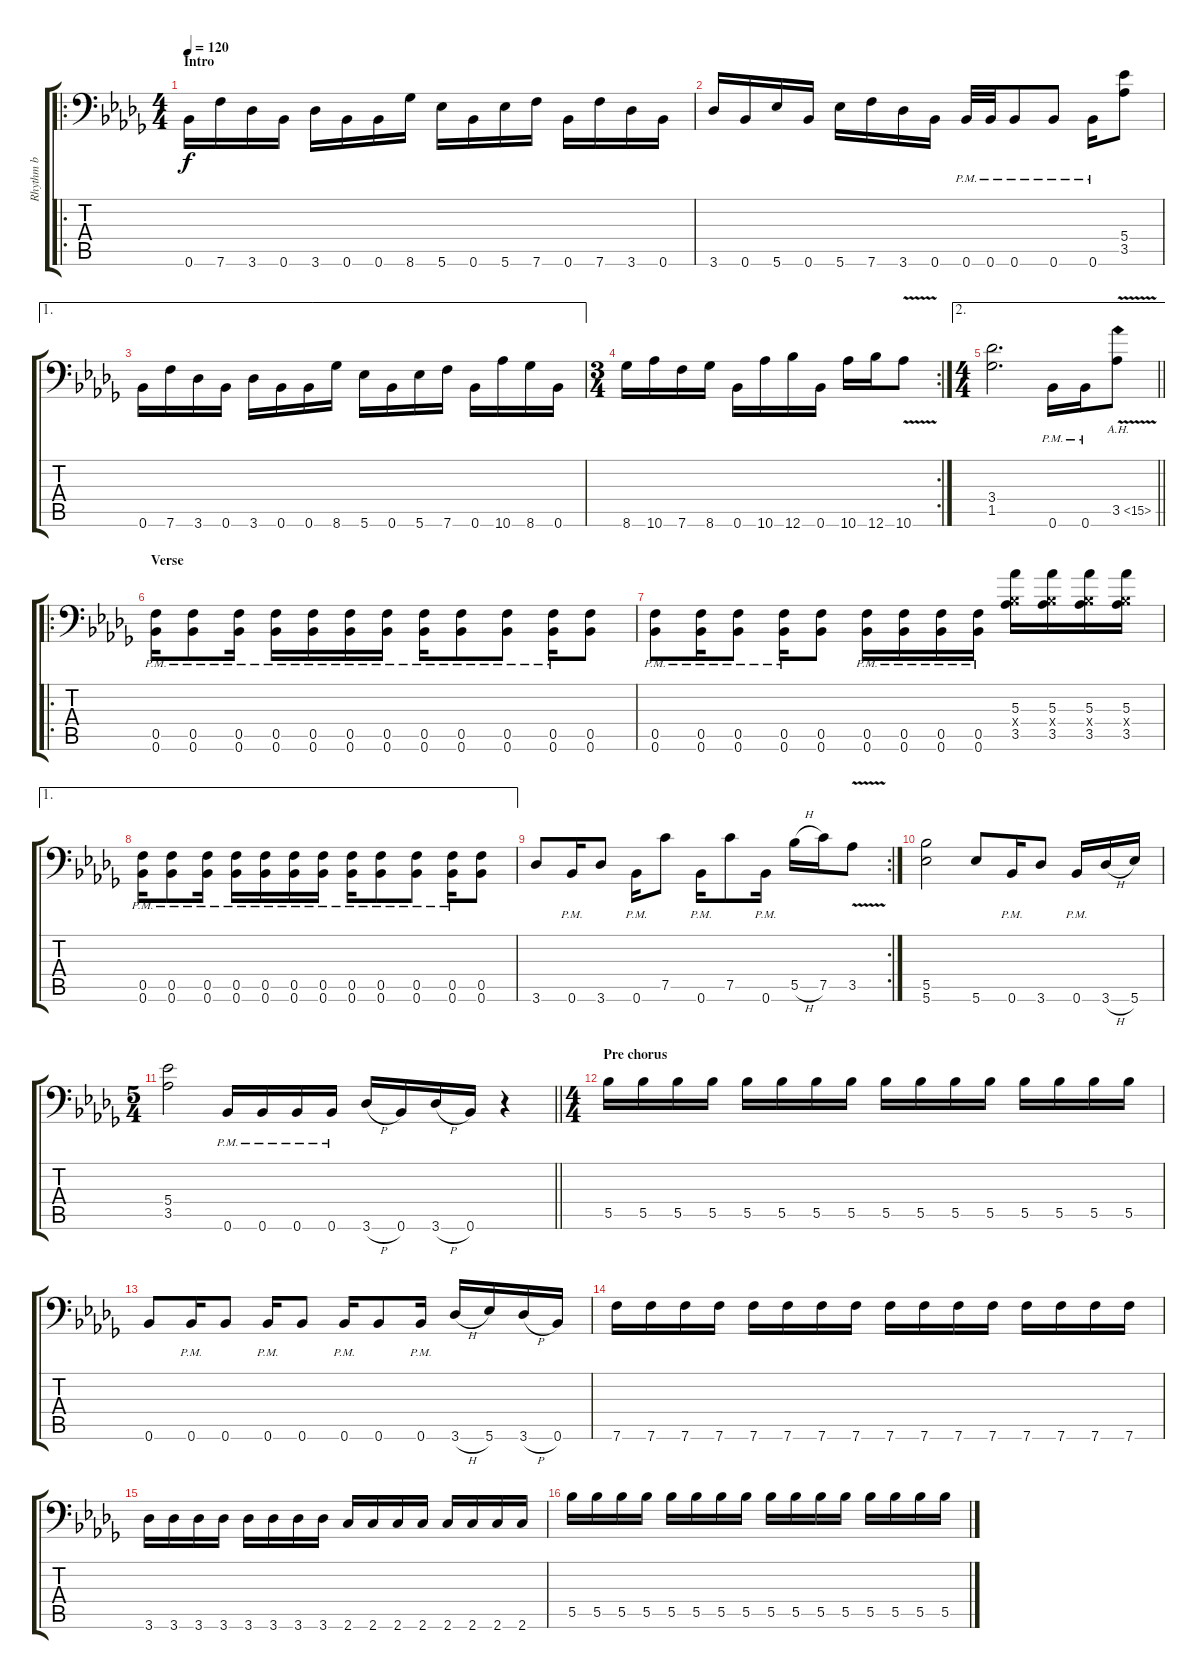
\track ("Rhythm b" "Rhythm b") {instrument overdrivenguitar}
\staff {score tabs}
\tuning (C4 G3 Eb3 Bb2 F2 Bb1) {hide}
\ro
\ts (4 4)
\section ("" "Intro")
\tempo 120
\clef f4
\ks bbminor
0.6.16{dy f instrument overdrivenguitar} 7.6.16 3.6.16 0.6.16 3.6.16 0.6.16 0.6.16 8.6.16 5.6.16 0.6.16 5.6.16 7.6.16 0.6.16 7.6.16 3.6.16 0.6.16 |
3.6.16 0.6.16 5.6.16 0.6.16 5.6.16 7.6.16 3.6.16 0.6.16 0.6{pm}.32 0.6{pm}.32 0.6{pm}.8 0.6{pm}.8 0.6{pm}.16 (5.4 3.5).8 |
\ae 1
0.6.16 7.6.16 3.6.16 0.6.16 3.6.16 0.6.16 0.6.16 8.6.16 5.6.16 0.6.16 5.6.16 7.6.16 0.6.16 10.6.16 8.6.16 0.6.16 |
\rc 2
\ts (3 4)
8.6.16 10.6.16 7.6.16 8.6.16 0.6.16 10.6.16 12.6.16 0.6.16 10.6.16 12.6.16 10.6{v}.8 |
\ae 2
\ts (4 4)
\barLineRight lightlight
(3.4 1.5).2{d} 0.6{pm}.16 0.6{pm}.16 3.5{ah 12 v}.8 |
\ro
\section ("" "Verse")
(0.5{pm} 0.6{pm}).16 (0.5{pm} 0.6{pm}).8 (0.5{pm} 0.6{pm}).16 (0.5{pm} 0.6{pm}).16 (0.5{pm} 0.6{pm}).16 (0.5{pm} 0.6{pm}).16 (0.5{pm} 0.6{pm}).16 (0.5{pm} 0.6{pm}).16 (0.5{pm} 0.6{pm}).8 (0.5{pm} 0.6{pm}).8 (0.5{pm} 0.6{pm}).16 (0.5 0.6).8 |
(0.5{pm} 0.6{pm}).8 (0.5{pm} 0.6{pm}).16 (0.5{pm} 0.6{pm}).8 (0.5{pm} 0.6{pm}).16 (0.5 0.6).8 (0.5{pm} 0.6{pm}).16 (0.5{pm} 0.6{pm}).16 (0.5{pm} 0.6{pm}).16 (0.5{pm} 0.6{pm}).16 (5.3 0.4{x} 3.5).16 (5.3 0.4{x} 3.5).16 (5.3 0.4{x} 3.5).16 (5.3 0.4{x} 3.5).16 |
\ae 1
(0.5{pm} 0.6{pm}).16 (0.5{pm} 0.6{pm}).8 (0.5{pm} 0.6{pm}).16 (0.5{pm} 0.6{pm}).16 (0.5{pm} 0.6{pm}).16 (0.5{pm} 0.6{pm}).16 (0.5{pm} 0.6{pm}).16 (0.5{pm} 0.6{pm}).16 (0.5{pm} 0.6{pm}).8 (0.5{pm} 0.6{pm}).8 (0.5{pm} 0.6{pm}).16 (0.5 0.6).8 |
\rc 2
3.6.8 0.6{pm}.16 3.6.8 0.6{pm}.16 7.5.8 0.6{pm}.16 7.5.8 0.6{pm}.16 5.5{h}.16 7.5.16 3.5{v}.8 |
(5.5 5.6).2 5.6.8 0.6{pm}.16 3.6.8 0.6{pm}.16 3.6{h}.16 5.6.16 |
\ts (5 4)
\barLineRight lightlight
(5.4 3.5).2 0.6{pm}.16 0.6{pm}.16 0.6{pm}.16 0.6{pm}.16 3.6{h}.16 0.6.16 3.6{h}.16 0.6.16 r.4 |
\ts (4 4)
\section ("" "Pre chorus")
5.5.16 5.5.16 5.5.16 5.5.16 5.5.16 5.5.16 5.5.16 5.5.16 5.5.16 5.5.16 5.5.16 5.5.16 5.5.16 5.5.16 5.5.16 5.5.16 |
0.6.8 0.6{pm}.16 0.6.8 0.6{pm}.16 0.6.8 0.6{pm}.16 0.6.8 0.6{pm}.16 3.6{h}.16 5.6.16 3.6{h}.16 0.6.16 |
7.6.16 7.6.16 7.6.16 7.6.16 7.6.16 7.6.16 7.6.16 7.6.16 7.6.16 7.6.16 7.6.16 7.6.16 7.6.16 7.6.16 7.6.16 7.6.16 |
3.6.16 3.6.16 3.6.16 3.6.16 3.6.16 3.6.16 3.6.16 3.6.16 2.6.16 2.6.16 2.6.16 2.6.16 2.6.16 2.6.16 2.6.16 2.6.16 |
5.5.16 5.5.16 5.5.16 5.5.16 5.5.16 5.5.16 5.5.16 5.5.16 5.5.16 5.5.16 5.5.16 5.5.16 5.5.16 5.5.16 5.5.16 5.5.16
